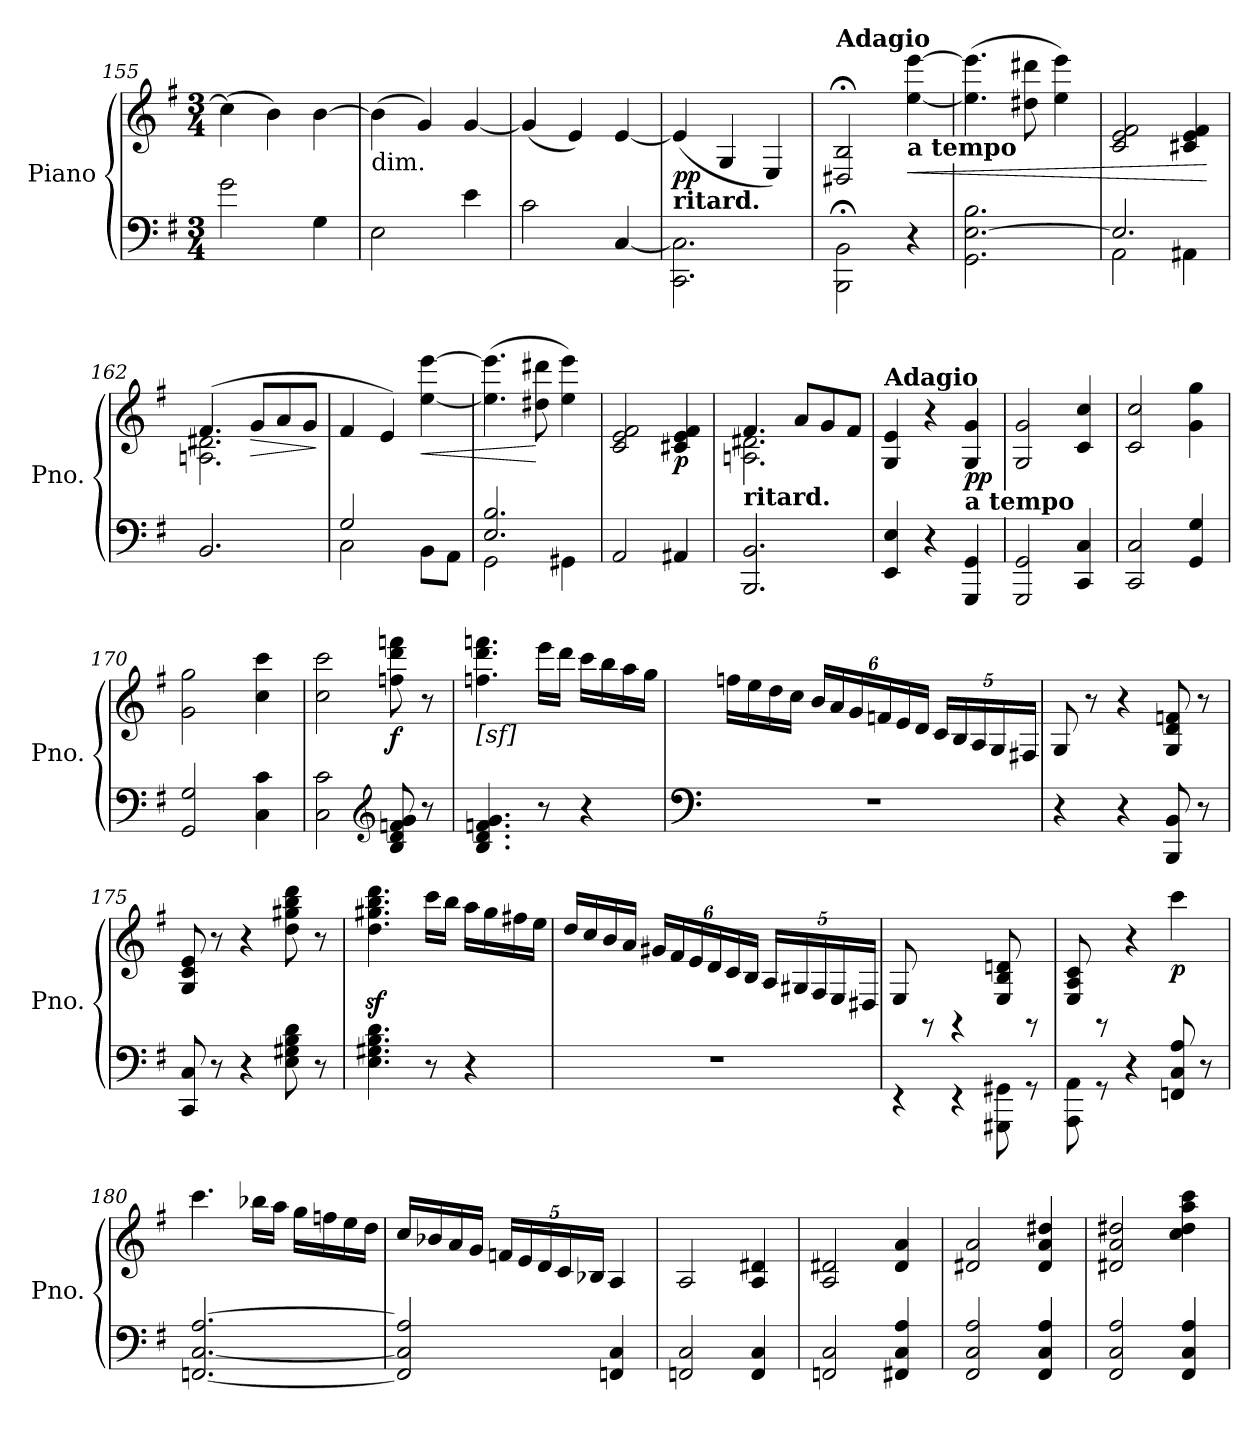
**kern	**kern	**dynam
*part1	*part1	*part1
*staff2	*staff1	*staff1/2
*I"Piano	*	*
*I'Pno.	*	*
*clefF4	*clefG2	*
*k[f#]	*k[f#]	*
*G:	*G:	*
*M3/4	*M3/4	*
=155	=155	=155
2g\	(>4cc\]	.
.	4b\)	.
4G\	[4b\	.
=156	=156	=156
!	!LO:TX:b:t=dim.	!
2E\	(>4b\]	.
.	4g/)	.
4e\	[4g/	.
=157	=157	=157
2c\	(<4g/]	.
.	4e/)	.
[4C/	[4e/	.
=158	=158	=158
!	!LO:TX:b:B:t=ritard.	!
!	!	!LO:DY:b
2.CC\ 2.C\]	(<4e/]	pp
.	4G/	.
.	4E/)	.
=159	=159	=159
!	!LO:TX:a:B:t=Adagio	!
2BBB\; 2BB\;	2D#X/;< 2B/;<	.
!	!LO:TX:b:B:t=a tempo	!
!	!	!LO:HP:b
4r	[4ee\ [4eee\	<
!!LO:LB:g=z
=160	=160	=160
2.GG\ [2.E\ 2.B\	(>4.ee\] 4.eee\]	.
.	8dd#X\ 8ddd#X\	.
.	4ee\ 4eee\)	.
=161	=161	=161
*^	*	*
2.E/]	2AA\	2c/ 2e/ 2f#/	.
.	4AA#X\	4c#X/ 4e/ 4f#/	.
*v	*v	*	*
.	.	[
=162	=162	=162
*	*^	*
2.BB/	(>4.f#/	2.An\ 2.d#X\	.
!	!	!	!LO:HP:b
.	8g/L	.	>
.	8a/	.	.
.	8g/J	.	.
*	*v	*v	*
.	.	]
=163	=163	=163
*^	*	*
2C\	2G/	4f#/	.
.	.	4e/)	.
!	!	!	!LO:HP:b
8BB\L	4ryy	[4ee\ [4eee\	<
8AA\J	.	.	.
=164	=164	=164	=164
2.E/ 2.B/	2GG\	(>4.ee\] 4.eee\]	.
.	.	8dd#X\ 8ddd#X\	[
.	4GG#X\	4ee\ 4eee\)	.
=165	=165	=165	=165
!	!	!	!LO:DY:b
!	!	!	!LO:DY:n=1:b
*v	*v	*	*
2AA/	2c/ 2e/ 2f#/	fp f
!	!	!LO:DY:n=2:b
4AA#X/	4c#X/ 4e/ 4f#/	p
=166	=166	=166
*	*^	*
!	!LO:TX:b:B:t=ritard.	!	!
2.BBB/ 2.BB/	4.f#/	2.An\ 2.d#X\	.
.	8a/L	.	.
.	8g/	.	.
.	8f#/J	.	.
*	*v	*v	*
=167	=167	=167
!	!LO:TX:a:B:t=Adagio	!
4EE/ 4E/	4G/ 4e/	.
4r	4r	.
!	!LO:TX:b:B:t=a tempo	!
!	!	!LO:DY:b
4GGG/ 4GG/	4G/ 4g/	pp
=168	=168	=168
2GGG/ 2GG/	2G/ 2g/	.
4CC/ 4C/	4c/ 4cc/	.
!!LO:LB:g=z
=169	=169	=169
2CC/ 2C/	2c/ 2cc/	.
4GG/ 4G/	4g\ 4gg\	.
=170	=170	=170
2GG/ 2G/	2g\ 2gg\	.
4C\ 4c\	4cc\ 4ccc\	.
=171	=171	=171
2C\ 2c\	2cc\ 2ccc\	.
*clefG2	*	*
!	!	!LO:DY:b
8B/ 8d/ 8fn/ 8g/	8ffn\ 8ddd\ 8fffn\	f
8r	8r	.
=172	=172	=172
!	!LO:TX:b:t=[sf]	!
4.B/ 4.d/ 4.fn/ 4.g/	4.ffn\ 4.ddd\ 4.fffn\	.
8r	16eee\LL	.
.	16ddd\JJ	.
4r	16ccc\LL	.
.	16bb\	.
.	16aa\	.
.	16gg\JJ	.
=173	=173	=173
*clefF4	*	*
2.r	16ffn\LL	.
.	16ee\	.
.	16dd\	.
.	16cc\JJ	.
*	*Xbrackettup	*
.	24b/LL	.
.	24a/	.
.	24g/	.
.	24fn/	.
.	24e/	.
.	24d/JJ	.
.	20c/LL	.
.	20B/	.
.	20A/	.
.	20G/	.
.	20F#X/JJ	.
=174	=174	=174
4r	8G/	.
.	8r	.
4r	4r	.
8BBB/ 8BB/	8G/ 8d/ 8fn/	.
8r	8r	.
!!LO:LB:g=z
=175	=175	=175
8CC/ 8C/	8G/ 8c/ 8e/	.
8r	8r	.
4r	4r	.
8E\ 8G#X\ 8B\ 8d\	8dd\ 8gg#X\ 8bb\ 8ddd\	.
8r	8r	.
=176	=176	=176
4.E\ 4.G#X\ 4.B\ 4.d\	4.dd\z< 4.gg#X\z< 4.bb\z< 4.ddd\z<	.
8r	16ccc\LL	.
.	16bb\JJ	.
4r	16aa\LL	.
.	16gg#\	.
.	16ff#X\	.
.	16ee\JJ	.
=177	=177	=177
2.r	16dd/LL	.
.	16cc/	.
.	16b/	.
.	16a/JJ	.
.	24g#X/LL	.
.	24f#/	.
.	24e/	.
.	24d/	.
.	24c/	.
.	24B/JJ	.
.	20A/LL	.
.	20G#X/	.
.	20F#/	.
.	20E/	.
.	20D#X/JJ	.
=178	=178	=178
4rEE	8E/	.
.	8rGG	.
4rEE	4rGG	.
8GGG#X\ 8GG#X\	8E/ 8B/ 8dn/	.
8rGG	8rGG	.
!!LO:LB:g=z
=179	=179	=179
8AAA\ 8AA\	8E/ 8A/ 8c/	.
8rGG	8rGG	.
4r	4r	.
!	!	!LO:DY:b
8FFn/ 8C/ 8A/	4ccc\	p
8r	.	.
=180	=180	=180
[2.FFn/ [2.C/ [2.A/	4.ccc\	.
.	16bb-X\LL	.
.	16aa\JJ	.
.	16gg\LL	.
.	16ffn\	.
.	16ee\	.
.	16dd\JJ	.
=181	=181	=181
2FF/] 2C/] 2A/]	16cc/LL	.
.	16b-X/	.
.	16a/	.
.	16g/JJ	.
.	20fn/LL	.
.	20e/	.
.	20d/	.
.	20c/	.
.	20B-X/JJ	.
4FFn/ 4C/	4A/	.
=182	=182	=182
2FFn/ 2C/	2A/	.
4FF/ 4C/	4A/ 4d#X/	.
=183	=183	=183
2FFn/ 2C/	2A/ 2d#X/	.
4FF#X/ 4C/ 4A/	4d#/ 4a/	.
=184	=184	=184
2FF#/ 2C/ 2A/	2d#X/ 2a/	.
4FF#/ 4C/ 4A/	4d#/ 4a/ 4dd#X/	.
=185	=185	=185
2FF#/ 2C/ 2A/	2d#X/ 2a/ 2dd#X/	.
4FF#/ 4C/ 4A/	4cc\ 4dd#\ 4aa\ 4ccc\	.
=	=	=
*-	*-	*-
